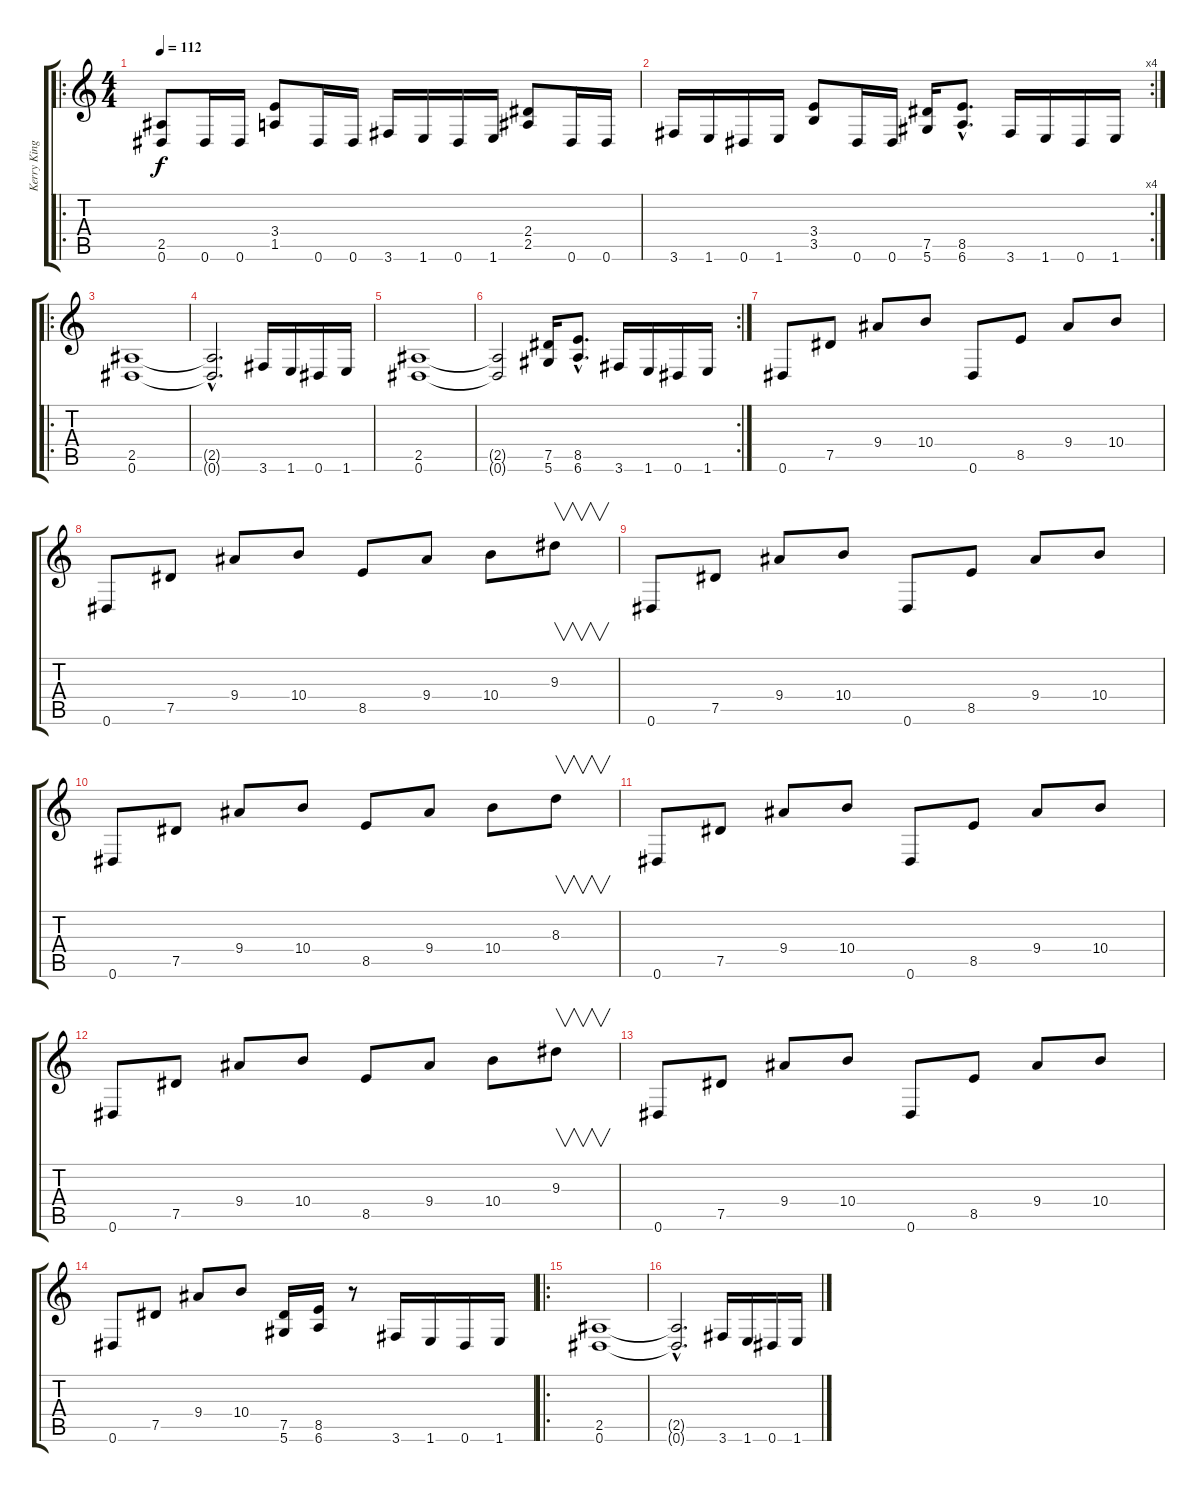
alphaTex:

\track ("Kerry King" "Kerry King") {instrument distortionguitar}
\staff {score tabs}
\tuning (Eb4 Bb3 Gb3 Db3 Ab2 Eb2) {hide}
\ro
\ts (4 4)
\tempo 112
\clef g2
\ks c
(2.5 0.6).8{dy f} 0.6.16 0.6.16 (3.4 1.5).8 0.6.16 0.6.16 3.6.16 1.6.16 0.6.16 1.6.16 (2.4 2.5).8 0.6.16 0.6.16 |
\rc 4
3.6.16 1.6.16 0.6.16 1.6.16 (3.4 3.5).8 0.6.16 0.6.16 (7.5 5.6).16 (8.5{hac} 6.6{hac}).8{d} 3.6.16 1.6.16 0.6.16 1.6.16 |
\ro
(2.5 0.6).1 |
(2.5{hac t} 0.6{hac t}).2{d} 3.6.16 1.6.16 0.6.16 1.6.16 |
(2.5 0.6).1 |
\rc 2
(2.5{t} 0.6{t}).2 (7.5 5.6).16 (8.5{hac} 6.6{hac}).8{d} 3.6.16 1.6.16 0.6.16 1.6.16 |
0.6.8 7.5.8 9.4.8 10.4.8 0.6.8 8.5.8 9.4.8 10.4.8 |
0.6.8 7.5.8 9.4.8 10.4.8 8.5.8 9.4.8 10.4.8 9.3.8{v} |
0.6.8 7.5.8 9.4.8 10.4.8 0.6.8 8.5.8 9.4.8 10.4.8 |
0.6.8 7.5.8 9.4.8 10.4.8 8.5.8 9.4.8 10.4.8 8.3.8{v} |
0.6.8 7.5.8 9.4.8 10.4.8 0.6.8 8.5.8 9.4.8 10.4.8 |
0.6.8 7.5.8 9.4.8 10.4.8 8.5.8 9.4.8 10.4.8 9.3.8{v} |
0.6.8 7.5.8 9.4.8 10.4.8 0.6.8 8.5.8 9.4.8 10.4.8 |
0.6.8 7.5.8 9.4.8 10.4.8 (7.5 5.6).16 (8.5 6.6).16 r.8 3.6.16 1.6.16 0.6.16 1.6.16 |
\ro
(2.5 0.6).1 |
(2.5{hac t} 0.6{hac t}).2{d} 3.6.16 1.6.16 0.6.16 1.6.16
